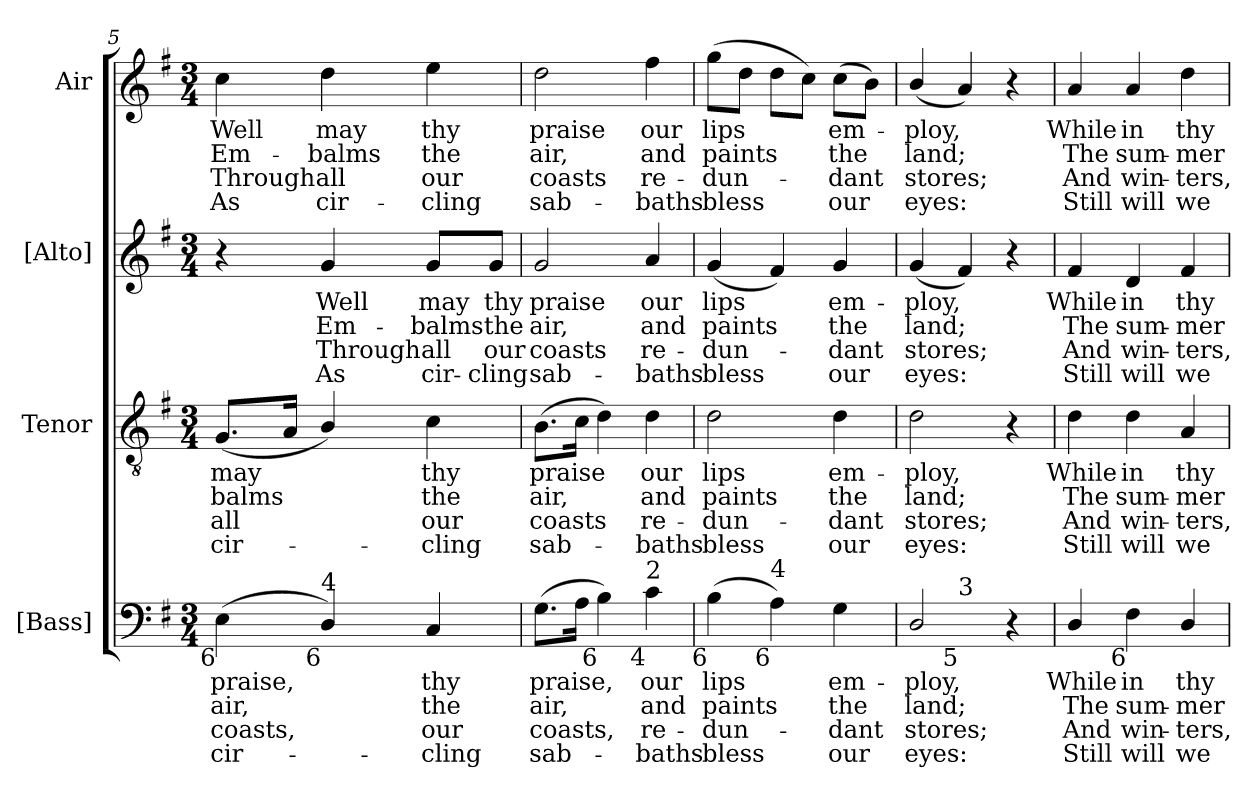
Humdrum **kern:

**kern	**text	**text	**text	**text	**kern	**text	**text	**text	**text	**kern	**text	**text	**text	**text	**kern	**text	**text	**text	**text
*part4	*part4	*part4	*part4	*part4	*part3	*part3	*part3	*part3	*part3	*part2	*part2	*part2	*part2	*part2	*part1	*part1	*part1	*part1	*part1
*staff4	*staff4	*staff4	*staff4	*staff4	*staff3	*staff3	*staff3	*staff3	*staff3	*staff2	*staff2	*staff2	*staff2	*staff2	*staff1	*staff1	*staff1	*staff1	*staff1
*I"[Bass]	*	*	*	*	*I"Tenor	*	*	*	*	*I"[Alto]	*	*	*	*	*I"Air	*	*	*	*
*I'B.	*	*	*	*	*I'T.	*	*	*	*	*I'A.	*	*	*	*	*	*	*	*	*
*clefF4	*	*	*	*	*clefGv2	*	*	*	*	*clefG2	*	*	*	*	*clefG2	*	*	*	*
*	*	*	*	*	*ITrd7c12	*	*	*	*	*	*	*	*	*	*	*	*	*	*
*k[f#]	*	*	*	*	*k[f#]	*	*	*	*	*k[f#]	*	*	*	*	*k[f#]	*	*	*	*
*G:	*	*	*	*	*G:	*	*	*	*	*G:	*	*	*	*	*G:	*	*	*	*
*M3/4	*	*	*	*	*M3/4	*	*	*	*	*M3/4	*	*	*	*	*M3/4	*	*	*	*
=5	=5	=5	=5	=5	=5	=5	=5	=5	=5	=5	=5	=5	=5	=5	=5	=5	=5	=5	=5
!	!LO:LY:b:color=#000000	!LO:LY:b:color=#000000	!LO:LY:b:color=#000000	!LO:LY:b:color=#000000	!	!	!	!	!	!	!	!	!	!	!	!	!	!	!
!	!	!	!	!	!	!LO:LY:b:color=#000000	!LO:LY:b:color=#000000	!LO:LY:b:color=#000000	!LO:LY:b:color=#000000	!	!	!	!	!	!	!	!	!	!
!LO:TX:b:rj:t=6	!	!	!	!	!	!	!	!	!	!	!	!	!	!	!	!	!	!	!
!	!	!	!	!	!	!	!	!	!	!	!	!	!	!	!	!LO:LY:b:color=#000000	!LO:LY:b:color=#000000	!LO:LY:b:color=#000000	!LO:LY:b:color=#000000
(4Ei\	praise,	air,	coasts,	cir-	(8.GGi/L	may	-balms	all	cir-	4r	.	.	.	.	4cci\	Well	Em-	Through	As
.	.	.	.	.	16AAi/Jk	.	.	.	.	.	.	.	.	.	.	.	.	.	.
!	!	!	!	!	!	!	!	!	!	!	!LO:LY:b:color=#000000	!LO:LY:b:color=#000000	!LO:LY:b:color=#000000	!LO:LY:b:color=#000000	!	!	!	!	!
!LO:TX:b:rj:t=6	!	!	!	!	!	!	!	!	!	!	!	!	!	!	!	!	!	!	!
!LO:TX:t=4	!	!	!	!	!	!	!	!	!	!	!	!	!	!	!	!	!	!	!
!	!	!	!	!	!	!	!	!	!	!	!	!	!	!	!	!LO:LY:b:color=#000000	!LO:LY:b:color=#000000	!LO:LY:b:color=#000000	!LO:LY:b:color=#000000
4Di/)	.	.	.	.	4BBi/)	.	.	.	.	4gi/	Well	Em-	Through	As	4ddi\	may	-balms	all	cir-
!	!LO:LY:b:color=#000000	!LO:LY:b:color=#000000	!LO:LY:b:color=#000000	!LO:LY:b:color=#000000	!	!	!	!	!	!	!	!	!	!	!	!	!	!	!
!	!	!	!	!	!	!LO:LY:b:color=#000000	!LO:LY:b:color=#000000	!LO:LY:b:color=#000000	!LO:LY:b:color=#000000	!	!	!	!	!	!	!	!	!	!
!	!	!	!	!	!	!	!	!	!	!	!LO:LY:b:color=#000000	!LO:LY:b:color=#000000	!LO:LY:b:color=#000000	!LO:LY:b:color=#000000	!	!	!	!	!
!	!	!	!	!	!	!	!	!	!	!	!	!	!	!	!	!LO:LY:b:color=#000000	!LO:LY:b:color=#000000	!LO:LY:b:color=#000000	!LO:LY:b:color=#000000
4Ci/	thy	the	-our	cling	4Ci\	thy	the	-our	cling	8gi/L	may	-balms	all	cir-	4eei\	thy	the	-our	cling
!	!	!	!	!	!	!	!	!	!	!	!LO:LY:b:color=#000000	!LO:LY:b:color=#000000	!LO:LY:b:color=#000000	!LO:LY:b:color=#000000	!	!	!	!	!
.	.	.	.	.	.	.	.	.	.	8gi/J	thy	the	-our	cling	.	.	.	.	.
=6	=6	=6	=6	=6	=6	=6	=6	=6	=6	=6	=6	=6	=6	=6	=6	=6	=6	=6	=6
!	!LO:LY:b:color=#000000	!LO:LY:b:color=#000000	!LO:LY:b:color=#000000	!LO:LY:b:color=#000000	!	!	!	!	!	!	!	!	!	!	!	!	!	!	!
!	!	!	!	!	!	!LO:LY:b:color=#000000	!LO:LY:b:color=#000000	!LO:LY:b:color=#000000	!LO:LY:b:color=#000000	!	!	!	!	!	!	!	!	!	!
!	!	!	!	!	!	!	!	!	!	!	!LO:LY:b:color=#000000	!LO:LY:b:color=#000000	!LO:LY:b:color=#000000	!LO:LY:b:color=#000000	!	!	!	!	!
!	!	!	!	!	!	!	!	!	!	!	!	!	!	!	!	!LO:LY:b:color=#000000	!LO:LY:b:color=#000000	!LO:LY:b:color=#000000	!LO:LY:b:color=#000000
(8.Gi\L	praise,	air,	coasts,	sab-	(8.BBi\L	praise	air,	coasts	sab-	2gi/	praise	air,	-coasts	sab-	2ddi\	praise	air,	coasts	sab-
16Ai\Jk	.	.	.	.	16Ci\Jk	.	.	.	.	.	.	.	.	.	.	.	.	.	.
!LO:TX:b:rj:t=6	!	!	!	!	!	!	!	!	!	!	!	!	!	!	!	!	!	!	!
4Bi\)	.	.	.	.	4Di\)	.	.	.	.	.	.	.	.	.	.	.	.	.	.
!	!LO:LY:b:color=#000000	!LO:LY:b:color=#000000	!LO:LY:b:color=#000000	!LO:LY:b:color=#000000	!	!	!	!	!	!	!	!	!	!	!	!	!	!	!
!	!	!	!	!	!	!LO:LY:b:color=#000000	!LO:LY:b:color=#000000	!LO:LY:b:color=#000000	!LO:LY:b:color=#000000	!	!	!	!	!	!	!	!	!	!
!	!	!	!	!	!	!	!	!	!	!	!LO:LY:b:color=#000000	!LO:LY:b:color=#000000	!LO:LY:b:color=#000000	!LO:LY:b:color=#000000	!	!	!	!	!
!LO:TX:b:rj:t=4	!	!	!	!	!	!	!	!	!	!	!	!	!	!	!	!	!	!	!
!LO:TX:t=2	!	!	!	!	!	!	!	!	!	!	!	!	!	!	!	!	!	!	!
!	!	!	!	!	!	!	!	!	!	!	!	!	!	!	!	!LO:LY:b:color=#000000	!LO:LY:b:color=#000000	!LO:LY:b:color=#000000	!LO:LY:b:color=#000000
4ci\	our	and	-re-	-baths	4Di\	our	and	-re-	-baths	4ai/	our	and	re-	-baths	4ff#i\	our	and	-re-	-baths
!!LO:LB:g=z
=7	=7	=7	=7	=7	=7	=7	=7	=7	=7	=7	=7	=7	=7	=7	=7	=7	=7	=7	=7
!	!LO:LY:b:color=#000000	!LO:LY:b:color=#000000	!LO:LY:b:color=#000000	!LO:LY:b:color=#000000	!	!	!	!	!	!	!	!	!	!	!	!	!	!	!
!	!	!	!	!	!	!LO:LY:b:color=#000000	!LO:LY:b:color=#000000	!LO:LY:b:color=#000000	!LO:LY:b:color=#000000	!	!	!	!	!	!	!	!	!	!
!	!	!	!	!	!	!	!	!	!	!	!LO:LY:b:color=#000000	!LO:LY:b:color=#000000	!LO:LY:b:color=#000000	!LO:LY:b:color=#000000	!	!	!	!	!
!LO:TX:b:rj:t=6	!	!	!	!	!	!	!	!	!	!	!	!	!	!	!	!	!	!	!
!	!	!	!	!	!	!	!	!	!	!	!	!	!	!	!	!LO:LY:b:color=#000000	!LO:LY:b:color=#000000	!LO:LY:b:color=#000000	!LO:LY:b:color=#000000
(4Bi\	lips	paints	dun-	-bless	2Di\	lips	paints	dun-	-bless	(4gi/	lips	paints	dun-	-bless	(8ggi\L	lips	paints	dun-	-bless
.	.	.	.	.	.	.	.	.	.	.	.	.	.	.	8ddi\J	.	.	.	.
!LO:TX:b:rj:t=6	!	!	!	!	!	!	!	!	!	!	!	!	!	!	!	!	!	!	!
!LO:TX:t=4	!	!	!	!	!	!	!	!	!	!	!	!	!	!	!	!	!	!	!
4Ai\)	.	.	.	.	.	.	.	.	.	4f#i/)	.	.	.	.	8ddi\L	.	.	.	.
.	.	.	.	.	.	.	.	.	.	.	.	.	.	.	8cci\J)	.	.	.	.
!	!LO:LY:b:color=#000000	!LO:LY:b:color=#000000	!LO:LY:b:color=#000000	!LO:LY:b:color=#000000	!	!	!	!	!	!	!	!	!	!	!	!	!	!	!
!	!	!	!	!	!	!LO:LY:b:color=#000000	!LO:LY:b:color=#000000	!LO:LY:b:color=#000000	!LO:LY:b:color=#000000	!	!	!	!	!	!	!	!	!	!
!	!	!	!	!	!	!	!	!	!	!	!LO:LY:b:color=#000000	!LO:LY:b:color=#000000	!LO:LY:b:color=#000000	!LO:LY:b:color=#000000	!	!	!	!	!
!	!	!	!	!	!	!	!	!	!	!	!	!	!	!	!	!LO:LY:b:color=#000000	!LO:LY:b:color=#000000	!LO:LY:b:color=#000000	!LO:LY:b:color=#000000
4Gi\	em-	the	dant	our	4Di\	em-	the	dant	our	4gi/	em-	the	dant	our	(8cci\L	em-	the	dant	our
.	.	.	.	.	.	.	.	.	.	.	.	.	.	.	8bi\J)	.	.	.	.
=8	=8	=8	=8	=8	=8	=8	=8	=8	=8	=8	=8	=8	=8	=8	=8	=8	=8	=8	=8
!	!LO:LY:b:color=#000000	!LO:LY:b:color=#000000	!LO:LY:b:color=#000000	!LO:LY:b:color=#000000	!	!	!	!	!	!	!	!	!	!	!	!	!	!	!
!	!	!	!	!	!	!LO:LY:b:color=#000000	!LO:LY:b:color=#000000	!LO:LY:b:color=#000000	!LO:LY:b:color=#000000	!	!	!	!	!	!	!	!	!	!
!	!	!	!	!	!	!	!	!	!	!	!LO:LY:b:color=#000000	!LO:LY:b:color=#000000	!LO:LY:b:color=#000000	!LO:LY:b:color=#000000	!	!	!	!	!
!LO:TX:b:rj:t=6	!	!	!	!	!	!	!	!	!	!	!	!	!	!	!	!	!	!	!
!LO:TX:t=4	!	!	!	!	!	!	!	!	!	!	!	!	!	!	!	!	!	!	!
!	!	!	!	!	!	!	!	!	!	!	!	!	!	!	!	!LO:LY:b:color=#000000	!LO:LY:b:color=#000000	!LO:LY:b:color=#000000	!LO:LY:b:color=#000000
*^	*	*	*	*	*	*	*	*	*	*	*	*	*	*	*	*	*	*	*
2Di/	4ryy	-ploy,	land;	stores;	eyes:	2Di\	-ploy,	land;	stores;	eyes:	(4gi/	-ploy,	land;	stores;	eyes:	(4bi/	-ploy,	land;	stores;	eyes:
!	!LO:TX:b:rj:t=5	!	!	!	!	!	!	!	!	!	!	!	!	!	!	!	!	!	!	!
!	!LO:TX:t=3	!	!	!	!	!	!	!	!	!	!	!	!	!	!	!	!	!	!	!
.	2ryy	.	.	.	.	.	.	.	.	.	4f#i/)	.	.	.	.	4ai/)	.	.	.	.
4r	.	.	.	.	.	4r	.	.	.	.	4r	.	.	.	.	4r	.	.	.	.
*v	*v	*	*	*	*	*	*	*	*	*	*	*	*	*	*	*	*	*	*	*
=9	=9	=9	=9	=9	=9	=9	=9	=9	=9	=9	=9	=9	=9	=9	=9	=9	=9	=9	=9
*^	*	*	*	*	*	*	*	*	*	*	*	*	*	*	*	*	*	*	*
!	!	!LO:LY:b:color=#000000	!LO:LY:b:color=#000000	!LO:LY:b:color=#000000	!LO:LY:b:color=#000000	!	!	!	!	!	!	!	!	!	!	!	!	!	!	!
*v	*v	*	*	*	*	*	*	*	*	*	*	*	*	*	*	*	*	*	*	*
*^	*	*	*	*	*	*	*	*	*	*	*	*	*	*	*	*	*	*	*
!	!	!	!	!	!	!	!LO:LY:b:color=#000000	!LO:LY:b:color=#000000	!LO:LY:b:color=#000000	!LO:LY:b:color=#000000	!	!	!	!	!	!	!	!	!	!
*v	*v	*	*	*	*	*	*	*	*	*	*	*	*	*	*	*	*	*	*	*
*^	*	*	*	*	*	*	*	*	*	*	*	*	*	*	*	*	*	*	*
!	!	!	!	!	!	!	!	!	!	!	!	!LO:LY:b:color=#000000	!LO:LY:b:color=#000000	!LO:LY:b:color=#000000	!LO:LY:b:color=#000000	!	!	!	!	!
*v	*v	*	*	*	*	*	*	*	*	*	*	*	*	*	*	*	*	*	*	*
*^	*	*	*	*	*	*	*	*	*	*	*	*	*	*	*	*	*	*	*
!	!	!	!	!	!	!	!	!	!	!	!	!	!	!	!	!	!LO:LY:b:color=#000000	!LO:LY:b:color=#000000	!LO:LY:b:color=#000000	!LO:LY:b:color=#000000
*v	*v	*	*	*	*	*	*	*	*	*	*	*	*	*	*	*	*	*	*	*
4Di/	While	The	And	Still	4Di\	While	The	And	Still	4f#i/	While	The	And	Still	4ai/	While	The	And	Still
!	!LO:LY:b:color=#000000	!LO:LY:b:color=#000000	!LO:LY:b:color=#000000	!LO:LY:b:color=#000000	!	!	!	!	!	!	!	!	!	!	!	!	!	!	!
!	!	!	!	!	!	!LO:LY:b:color=#000000	!LO:LY:b:color=#000000	!LO:LY:b:color=#000000	!LO:LY:b:color=#000000	!	!	!	!	!	!	!	!	!	!
!	!	!	!	!	!	!	!	!	!	!	!LO:LY:b:color=#000000	!LO:LY:b:color=#000000	!LO:LY:b:color=#000000	!LO:LY:b:color=#000000	!	!	!	!	!
!LO:TX:b:rj:t=6	!	!	!	!	!	!	!	!	!	!	!	!	!	!	!	!	!	!	!
!	!	!	!	!	!	!	!	!	!	!	!	!	!	!	!	!LO:LY:b:color=#000000	!LO:LY:b:color=#000000	!LO:LY:b:color=#000000	!LO:LY:b:color=#000000
4F#i\	in	sum-	win-	-will	4Di\	in	sum-	win-	-will	4di/	in	sum-	win-	-will	4ai/	in	sum-	win-	-will
!	!LO:LY:b:color=#000000	!LO:LY:b:color=#000000	!LO:LY:b:color=#000000	!LO:LY:b:color=#000000	!	!	!	!	!	!	!	!	!	!	!	!	!	!	!
!	!	!	!	!	!	!LO:LY:b:color=#000000	!LO:LY:b:color=#000000	!LO:LY:b:color=#000000	!LO:LY:b:color=#000000	!	!	!	!	!	!	!	!	!	!
!	!	!	!	!	!	!	!	!	!	!	!LO:LY:b:color=#000000	!LO:LY:b:color=#000000	!LO:LY:b:color=#000000	!LO:LY:b:color=#000000	!	!	!	!	!
!	!	!	!	!	!	!	!	!	!	!	!	!	!	!	!	!LO:LY:b:color=#000000	!LO:LY:b:color=#000000	!LO:LY:b:color=#000000	!LO:LY:b:color=#000000
4Di/	thy	-mer	ters,	we	4AAi/	thy	-mer	ters,	we	4f#i/	thy	-mer	ters,	we	4ddi\	thy	-mer	ters,	we
=	=	=	=	=	=	=	=	=	=	=	=	=	=	=	=	=	=	=	=
*-	*-	*-	*-	*-	*-	*-	*-	*-	*-	*-	*-	*-	*-	*-	*-	*-	*-	*-	*-
